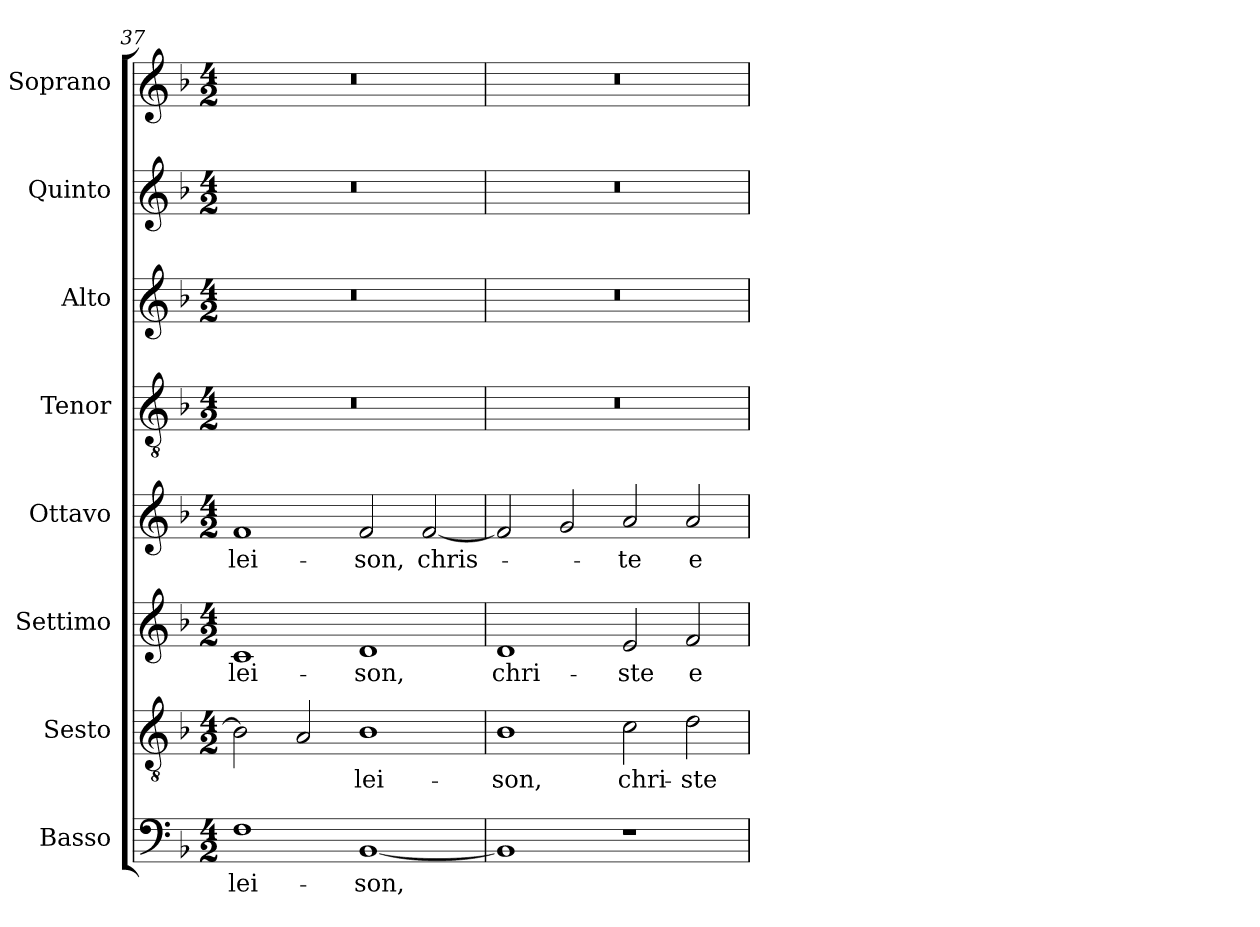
**kern	**text	**kern	**text	**kern	**text	**kern	**text	**kern	**kern	**kern	**kern
*part8	*part8	*part7	*part7	*part6	*part6	*part5	*part5	*part4	*part3	*part2	*part1
*staff8	*staff8	*staff7	*staff7	*staff6	*staff6	*staff5	*staff5	*staff4	*staff3	*staff2	*staff1
*I"Basso	*	*I"Sesto	*	*I"Settimo	*	*I"Ottavo	*	*I"Tenor	*I"Alto	*I"Quinto	*I"Soprano
*I'B.	*	*I'Ss.	*	*I'St.	*	*I'Ot.	*	*I'T.	*I'A.	*I'Q.	*I'S.
*clefF4	*	*clefGv2	*	*clefG2	*	*clefG2	*	*clefGv2	*clefG2	*clefG2	*clefG2
*	*	*ITrd7c12	*	*	*	*	*	*ITrd7c12	*	*	*
*k[b-]	*	*k[b-]	*	*k[b-]	*	*k[b-]	*	*k[b-]	*k[b-]	*k[b-]	*k[b-]
*F:	*	*F:	*	*F:	*	*F:	*	*F:	*F:	*F:	*F:
*M4/2	*	*M4/2	*	*M4/2	*	*M4/2	*	*M4/2	*M4/2	*M4/2	*M4/2
=37	=37	=37	=37	=37	=37	=37	=37	=37	=37	=37	=37
!	!LO:LY:b:color=#000000	!	!	!	!	!	!	!	!	!	!
!	!	!	!	!	!LO:LY:b:color=#000000	!	!	!	!	!	!
!	!	!	!	!	!	!	!LO:LY:b:color=#000000	!LO:N:vis=1	!LO:N:vis=1	!LO:N:vis=1	!LO:N:vis=1
1Fi	-lei-	2BB-i\]	.	1ci	-lei-	1fi	-lei-	0r	0r	0r	0r
.	.	2AAi/	.	.	.	.	.	.	.	.	.
!	!LO:LY:b:color=#000000	!	!	!	!	!	!	!	!	!	!
!	!	!	!LO:LY:b:color=#000000	!	!	!	!	!	!	!	!
!	!	!	!	!	!LO:LY:b:color=#000000	!	!	!	!	!	!
!	!	!	!	!	!	!	!LO:LY:b:color=#000000	!	!	!	!
[1BB-i	-son,	1BB-i	-lei-	1di	-son,	2fi/	-son,	.	.	.	.
!	!	!	!	!	!	!	!LO:LY:b:color=#000000	!	!	!	!
.	.	.	.	.	.	[2fi/	chris-	.	.	.	.
!!LO:LB:g=z
=38	=38	=38	=38	=38	=38	=38	=38	=38	=38	=38	=38
!	!	!	!LO:LY:b:color=#000000	!	!	!	!	!	!	!	!
!	!	!	!	!	!LO:LY:b:color=#000000	!	!	!LO:N:vis=1	!LO:N:vis=1	!LO:N:vis=1	!LO:N:vis=1
1BB-i]	.	1BB-i	-son,	1di	chri-	2fi/]	.	0r	0r	0r	0r
.	.	.	.	.	.	2gi/	.	.	.	.	.
!	!	!	!LO:LY:b:color=#000000	!	!	!	!	!	!	!	!
!	!	!	!	!	!LO:LY:b:color=#000000	!	!	!	!	!	!
!	!	!	!	!	!	!	!LO:LY:b:color=#000000	!	!	!	!
1r	.	2Ci\	chri-	2ei/	-ste	2ai/	-te	.	.	.	.
!	!	!	!LO:LY:b:color=#000000	!	!	!	!	!	!	!	!
!	!	!	!	!	!LO:LY:b:color=#000000	!	!	!	!	!	!
!	!	!	!	!	!	!	!LO:LY:b:color=#000000	!	!	!	!
.	.	2Di\	-ste	2fi/	e-	2ai/	e-	.	.	.	.
=	=	=	=	=	=	=	=	=	=	=	=
*-	*-	*-	*-	*-	*-	*-	*-	*-	*-	*-	*-
